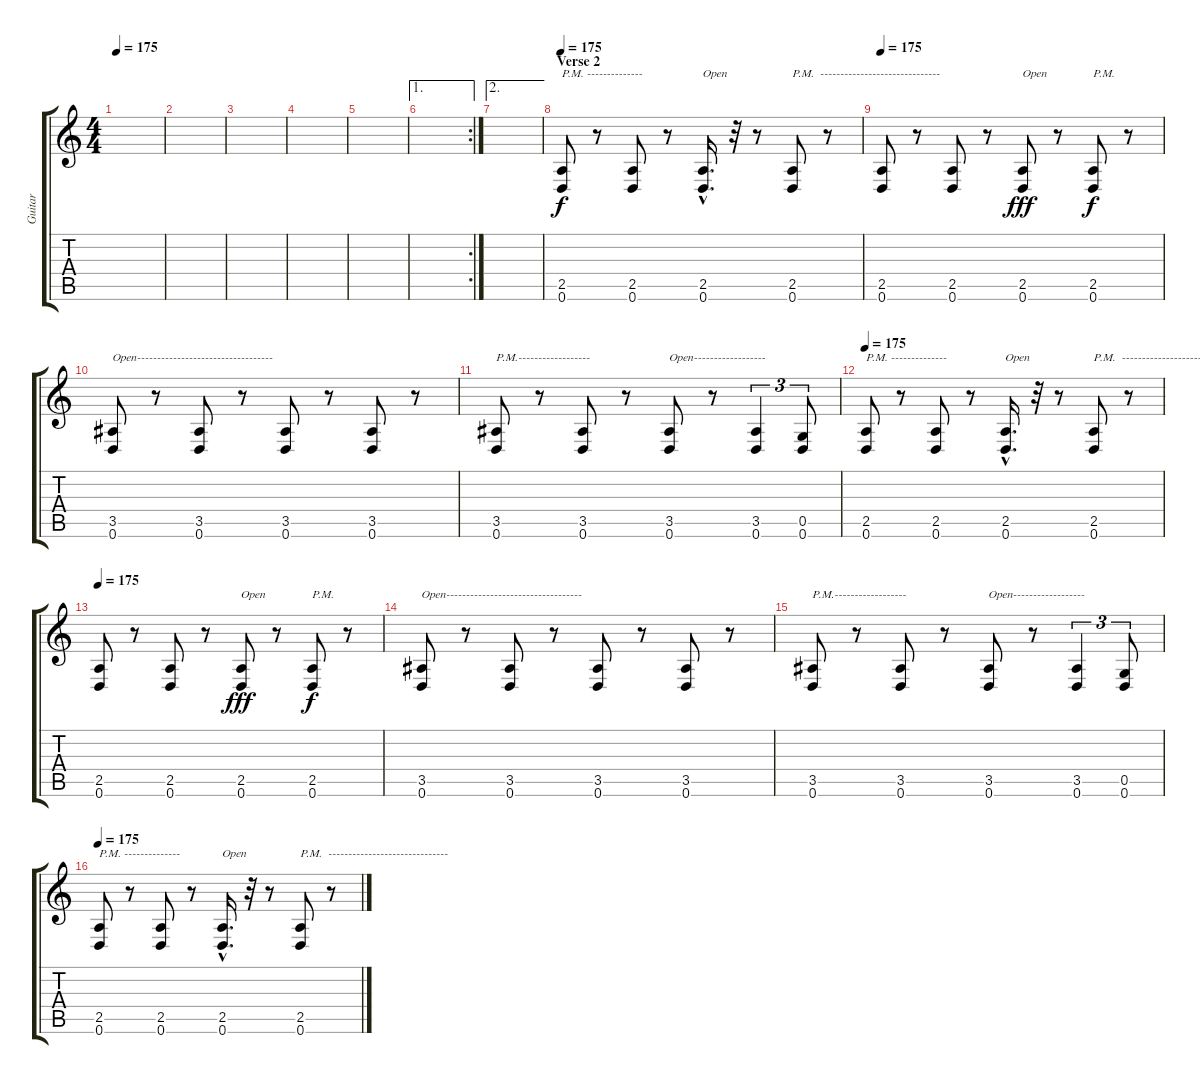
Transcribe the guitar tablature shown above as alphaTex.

\track ("Guitar" "Guitar") {instrument electricguitarmuted}
\staff {score tabs}
\tuning (D4 A3 F3 C3 G2 D2) {hide}
\ts (4 4)
\tempo 175
\clef g2
\ks c
|
|
|
|
|
\ae 1
\rc 2
|
\ae 2
|
\section ("" "Verse 2")
\tempo 175
(2.5 0.6).8{txt "P.M. --------------" instrument electricguitarmuted} r.8 (2.5 0.6).8 r.8 (2.5{hac} 0.6{hac}).16{d txt "Open" instrument electricguitarclean} r.32 r.8 (2.5 0.6).8{txt "P.M.  ------------------------------" instrument electricguitarmuted} r.8 |
\tempo 175
(2.5 0.6).8 r.8 (2.5 0.6).8 r.8 (2.5 0.6).8{txt "Open" dy fff instrument electricguitarclean} r.8 (2.5 0.6).8{txt "P.M." dy f instrument electricguitarmuted} r.8 |
(3.5 0.6).8{txt "Open----------------------------------" instrument electricguitarclean} r.8 (3.5 0.6).8 r.8 (3.5 0.6).8 r.8 (3.5 0.6).8 r.8 |
(3.5 0.6).8{txt "P.M.------------------" instrument electricguitarmuted} r.8 (3.5 0.6).8 r.8 (3.5 0.6).8{txt "Open------------------" instrument electricguitarclean} r.8 (3.5 0.6).4{tu (3 2)} (0.5 0.6).8{tu (3 2) instrument electricguitarmuted} |
\tempo 175
(2.5 0.6).8{txt "P.M. --------------" instrument electricguitarmuted} r.8 (2.5 0.6).8 r.8 (2.5{hac} 0.6{hac}).16{d txt "Open" instrument electricguitarclean} r.32 r.8 (2.5 0.6).8{txt "P.M.  ------------------------------" instrument electricguitarmuted} r.8 |
\tempo 175
(2.5 0.6).8 r.8 (2.5 0.6).8 r.8 (2.5 0.6).8{txt "Open" dy fff instrument electricguitarclean} r.8 (2.5 0.6).8{txt "P.M." dy f instrument electricguitarmuted} r.8 |
(3.5 0.6).8{txt "Open----------------------------------" instrument electricguitarclean} r.8 (3.5 0.6).8 r.8 (3.5 0.6).8 r.8 (3.5 0.6).8 r.8 |
(3.5 0.6).8{txt "P.M.------------------" instrument electricguitarmuted} r.8 (3.5 0.6).8 r.8 (3.5 0.6).8{txt "Open------------------" instrument electricguitarclean} r.8 (3.5 0.6).4{tu (3 2)} (0.5 0.6).8{tu (3 2) instrument electricguitarmuted} |
\tempo 175
(2.5 0.6).8{txt "P.M. --------------" instrument electricguitarmuted} r.8 (2.5 0.6).8 r.8 (2.5{hac} 0.6{hac}).16{d txt "Open" instrument electricguitarclean} r.32 r.8 (2.5 0.6).8{txt "P.M.  ------------------------------" instrument electricguitarmuted} r.8
